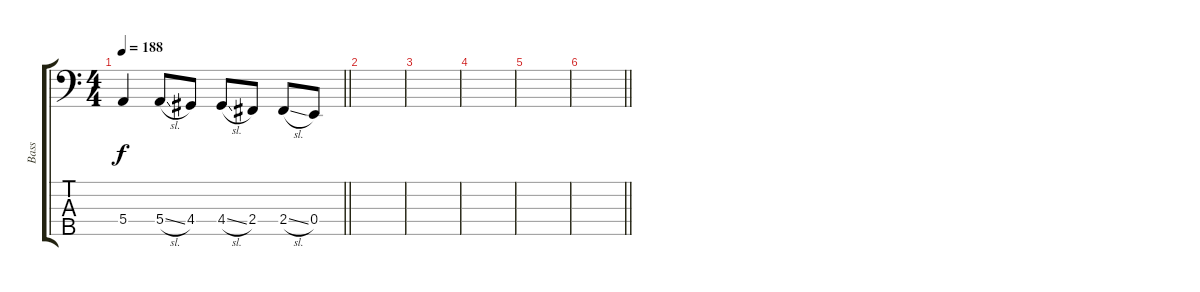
\track ("Bass" "Bass") {instrument electricbassfinger}
\staff {score tabs}
\tuning (G2 D2 A1 E1 B0) {hide}
\ts (4 4)
\tempo 188
\clef f4
\barLineRight lightlight
\ks c
5.4.4{dy f} 5.4{sl}.8 4.4.8 4.4{sl}.8 2.4.8 2.4{sl}.8 0.4.8 |
|
|
|
|
\barLineRight lightlight
